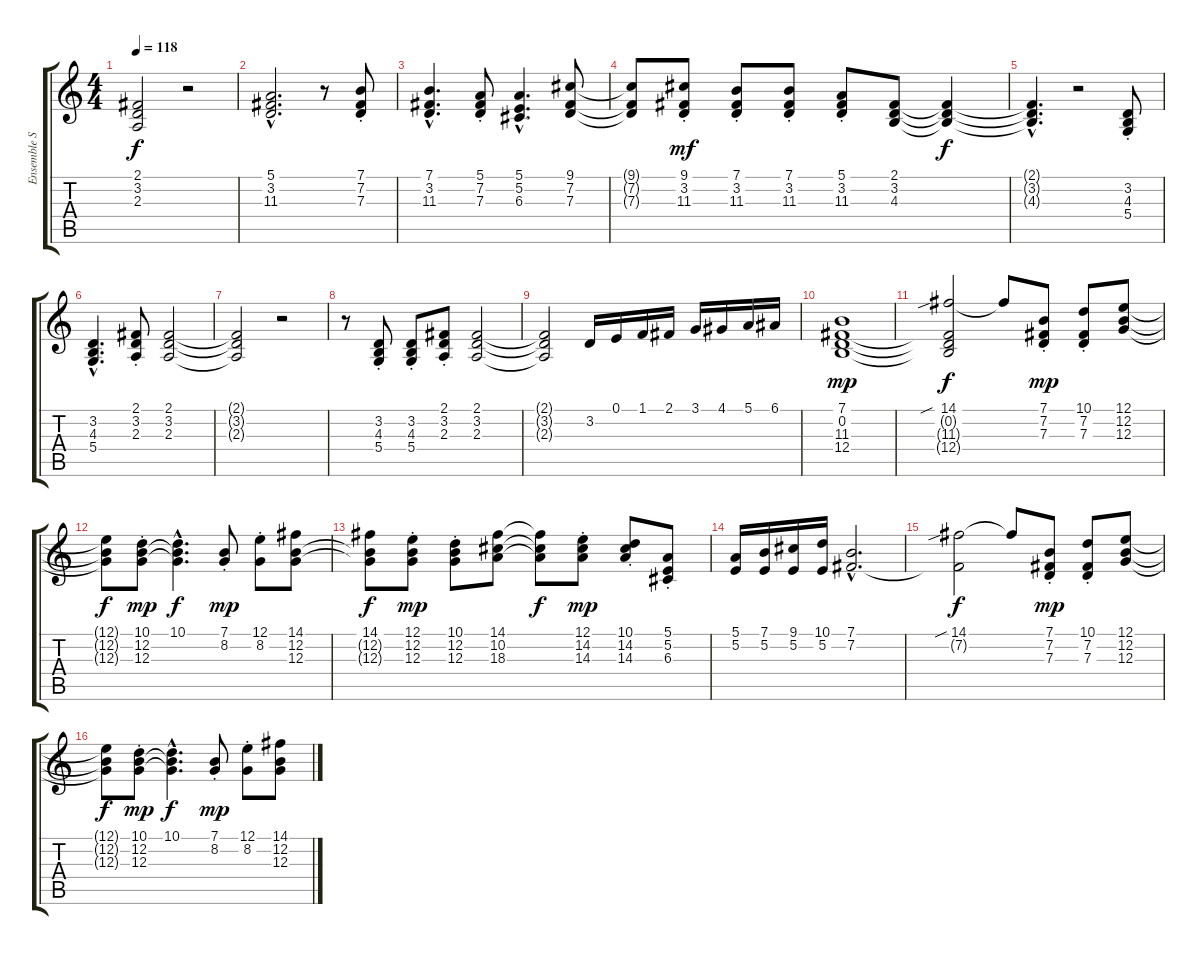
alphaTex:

\track ("Ensemble Strings" "Ensemble S") {instrument tremolostrings}
\staff {score tabs}
\tuning (E4 B3 G3 D3 A2 E2) {hide}
\ts (4 4)
\tempo 118
\clef g2
\ks c
(2.1{t} 3.2{t} 2.3{t}).2{dy f} r.2 |
(5.1{hac} 3.2{hac} 11.3{hac}).2{d volume 9} r.8 (7.1{st} 7.2{st} 7.3{st}).8 |
(7.1{hac} 3.2{hac} 11.3{hac}).4{d} (5.1{st} 7.2{st} 7.3{st}).8 (5.1{hac} 5.2{hac} 6.3{hac}).4{d} (9.1 7.2 7.3).8 |
(9.1{t} 7.2{t} 7.3{t}).8 (9.1{st} 3.2{st} 11.3{st}).8{dy mf} (7.1{st} 3.2{st} 11.3{st}).8 (7.1{st} 3.2{st} 11.3{st}).8 (5.1{st} 3.2{st} 11.3{st}).8 (2.1 3.2 4.3).8 (2.1{t} 3.2{t} 4.3{t}).4{dy f} |
(2.1{hac t} 3.2{hac t} 4.3{hac t}).4{d} r.2 (3.2{st} 4.3{st} 5.4{st}).8 |
(3.2{hac} 4.3{hac} 5.4{hac}).4{d} (2.1{st} 3.2{st} 2.3{st}).8 (2.1 3.2 2.3).2 |
(2.1{t} 3.2{t} 2.3{t}).2 r.2 |
r.8 (3.2{st} 4.3{st} 5.4{st}).8 (3.2{st} 4.3{st} 5.4{st}).8 (2.1{st} 3.2{st} 2.3{st}).8 (2.1 3.2 2.3).2 |
(2.1{t} 3.2{t} 2.3{t}).2 3.2.16 0.1.16 1.1.16 2.1.16 3.1.16 4.1.16 5.1.16 6.1.16 |
(7.1 0.2 11.3 12.4).1{dy mp volume 13} |
(14.1{sib} 0.2{t} 11.3{t} 12.4{t}).2{dy f} 14.1{t}.8 (7.1{st} 7.2 7.3).8{dy mp} (10.1{st} 7.2 7.3).8 (12.1 12.2 12.3).8 |
(12.1{t} 12.2{t} 12.3{t}).8{dy f} (10.1{st} 12.2 12.3).8{dy mp} (10.1{hac} 12.2{hac t} 12.3{hac t}).4{d dy f} (7.1{st} 8.2{st}).8{dy mp} (12.1{st} 8.2{st}).8 (14.1 12.2 12.3).8 |
(14.1 12.2{t} 12.3{t}).8{dy f} (12.1{st} 12.2{st} 12.3{st}).8{dy mp} (10.1{st} 12.2{st} 12.3{st}).8 (14.1 10.2 18.3).8 (14.1{t} 10.2{t} 18.3{t}).8{dy f} (12.1{st} 14.2{st} 14.3{st}).8{dy mp} (10.1{st} 14.2{st} 14.3{st}).8 (5.1{st} 5.2{st} 6.3{st}).8 |
(5.1 5.2).16 (7.1 5.2).16 (9.1 5.2).16 (10.1 5.2).16 (7.1{hac} 7.2{hac}).2{d} |
(14.1{sib} 7.2{t}).2{dy f} 14.1{t}.8 (7.1{st} 7.2 7.3).8{dy mp} (10.1{st} 7.2 7.3).8 (12.1 12.2 12.3).8 |
(12.1{t} 12.2{t} 12.3{t}).8{dy f} (10.1{st} 12.2 12.3).8{dy mp} (10.1{hac} 12.2{hac t} 12.3{hac t}).4{d dy f} (7.1{st} 8.2{st}).8{dy mp} (12.1{st} 8.2{st}).8 (14.1 12.2 12.3).8
